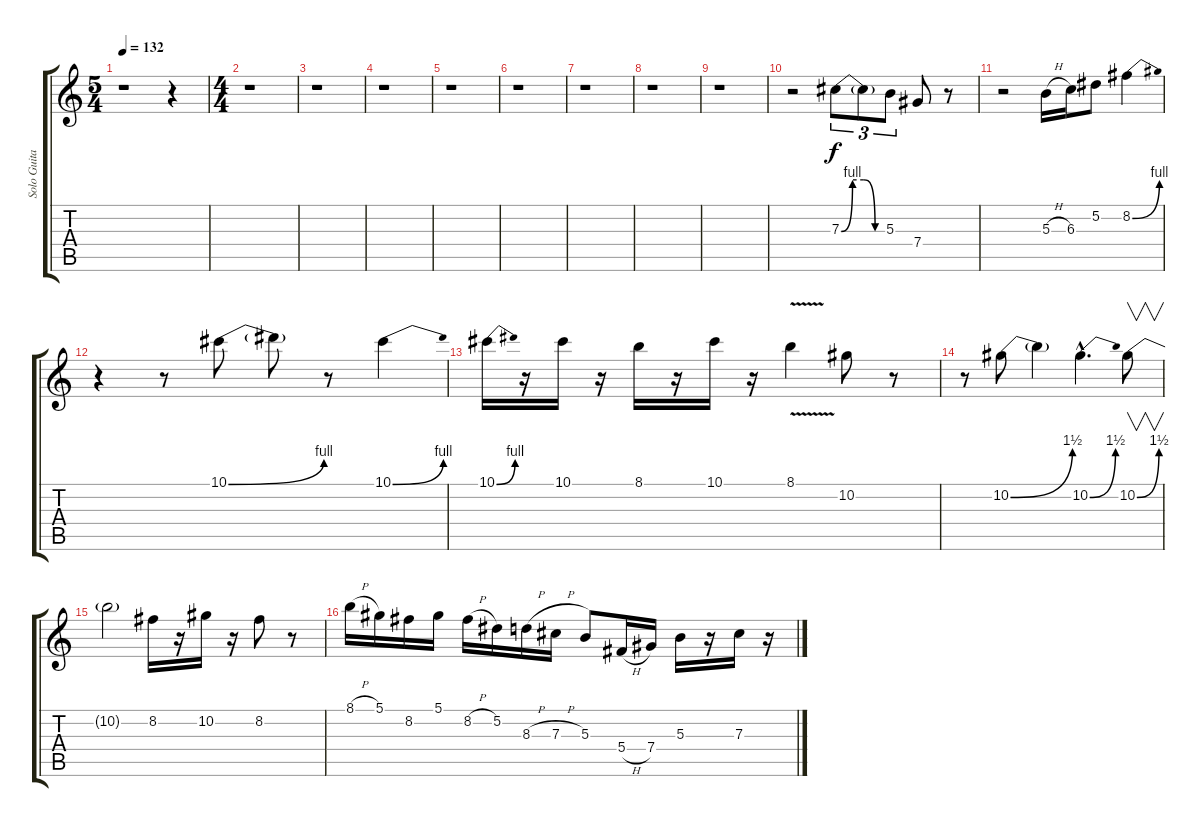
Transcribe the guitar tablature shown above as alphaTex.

\track ("Solo Guitar" "Solo Guita") {instrument overdrivenguitar}
\staff {score tabs}
\tuning (Eb4 Bb3 Gb3 Db3 Ab2 Eb2) {hide}
\ts (5 4)
\tempo 132
\clef g2
\ks c
r.1{dy f} r.4 |
\ts (4 4)
r.1 |
r.1 |
r.1 |
r.1 |
r.1 |
r.1 |
r.1 |
r.1 |
r.2 7.3{be (custom 0 0 15 4 30 4 45 0 60 0)}.8{tu (3 2)} 7.3{t}.8{tu (3 2)} 5.3.8{tu (3 2)} 7.4.8 r.8 |
r.2 5.3{h}.16 6.3.16 5.2.8 8.2{be (bend 0 0 60 4)}.4 |
r.4 r.8 10.1{be (bend 0 0 60 4)}.8 10.1{t}.8 r.8 10.1{be (bend 0 0 60 4)}.4 |
10.1{be (bend 0 0 60 4)}.16 r.16 10.1.16 r.16 8.1.16 r.16 10.1.16 r.16 8.1{v}.4 10.2.8 r.8 |
r.8 10.2{be (bend 0 0 60 6)}.8 10.2{t}.4 10.2{be (bend 0 0 60 6) hac}.4{d} 10.2{be (bend 0 0 60 6)}.8{v} |
10.2{t}.2 8.2.16 r.16 10.2.16 r.16 8.2.8 r.8 |
8.1{h}.16 5.1.16 8.2.16 5.1.16 8.2{h}.16 5.2.16 8.3{h}.16 7.3{h}.16 5.3.8 5.4{h}.16 7.4.16 5.3.16 r.16 7.3.16 r.16
